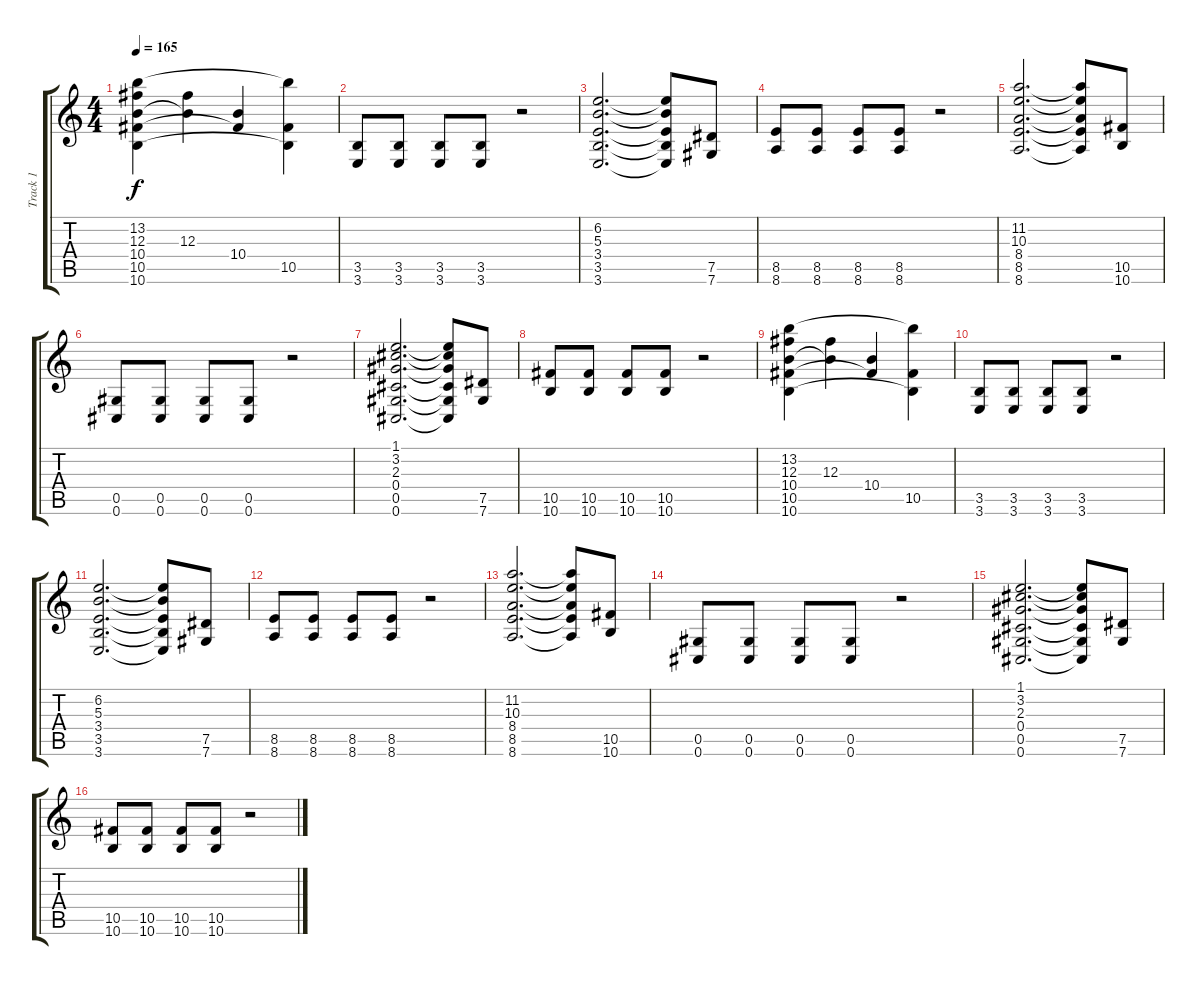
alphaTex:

\track ("Track 1" "Track 1") {instrument overdrivenguitar}
\staff {score tabs}
\tuning (Eb4 Bb3 Gb3 Db3 Ab2 Db2) {hide}
\ts (4 4)
\tempo 165
\clef g2
\ks c
(13.2 12.3 10.4 10.5 10.6).4{dy f} (12.3 10.4{t}).4 (10.4 10.5{t}).4 (13.2{t} 10.5 10.6{t}).4 |
(3.5 3.6).8 (3.5 3.6).8 (3.5 3.6).8 (3.5 3.6).8 r.2 |
(6.2 5.3 3.4 3.5 3.6).2{d} (6.2{t} 5.3{t} 3.4{t} 3.5{t} 3.6{t}).8 (7.5 7.6).8 |
(8.5 8.6).8 (8.5 8.6).8 (8.5 8.6).8 (8.5 8.6).8 r.2 |
(11.2 10.3 8.4 8.5 8.6).2{d} (11.2{t} 10.3{t} 8.4{t} 8.5{t} 8.6{t}).8 (10.5 10.6).8 |
(0.5 0.6).8 (0.5 0.6).8 (0.5 0.6).8 (0.5 0.6).8 r.2 |
(1.1 3.2 2.3 0.4 0.5 0.6).2{d} (1.1{t} 3.2{t} 2.3{t} 0.4{t} 0.5{t} 0.6{t}).8 (7.5 7.6).8 |
(10.5 10.6).8 (10.5 10.6).8 (10.5 10.6).8 (10.5 10.6).8 r.2 |
(13.2 12.3 10.4 10.5 10.6).4 (12.3 10.4{t}).4 (10.4 10.5{t}).4 (13.2{t} 10.5 10.6{t}).4 |
(3.5 3.6).8{volume 9} (3.5 3.6).8 (3.5 3.6).8 (3.5 3.6).8 r.2 |
(6.2 5.3 3.4 3.5 3.6).2{d} (6.2{t} 5.3{t} 3.4{t} 3.5{t} 3.6{t}).8 (7.5 7.6).8 |
(8.5 8.6).8 (8.5 8.6).8 (8.5 8.6).8 (8.5 8.6).8 r.2 |
(11.2 10.3 8.4 8.5 8.6).2{d} (11.2{t} 10.3{t} 8.4{t} 8.5{t} 8.6{t}).8 (10.5 10.6).8 |
(0.5 0.6).8{volume 0} (0.5 0.6).8 (0.5 0.6).8 (0.5 0.6).8 r.2 |
(1.1 3.2 2.3 0.4 0.5 0.6).2{d} (1.1{t} 3.2{t} 2.3{t} 0.4{t} 0.5{t} 0.6{t}).8 (7.5 7.6).8 |
(10.5 10.6).8 (10.5 10.6).8 (10.5 10.6).8 (10.5 10.6).8 r.2
